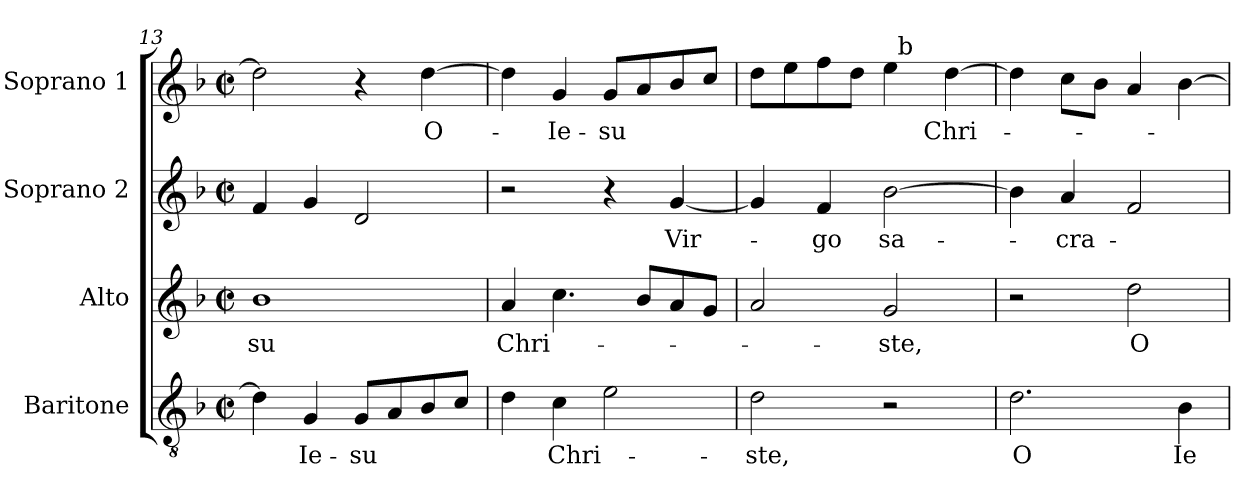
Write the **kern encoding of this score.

**kern	**text	**kern	**text	**kern	**text	**kern	**text
*part4	*part4	*part3	*part3	*part2	*part2	*part1	*part1
*staff4	*staff4	*staff3	*staff3	*staff2	*staff2	*staff1	*staff1
*I"Baritone	*	*I"Alto	*	*I"Soprano 2	*	*I"Soprano 1	*
*I'Bar	*	*I'A	*	*I'S 2	*	*I'S 1	*
!!LO:LB:g=z
*clefGv2	*	*clefG2	*	*clefG2	*	*clefG2	*
*k[b-]	*	*k[b-]	*	*k[b-]	*	*k[b-]	*
*F:	*	*F:	*	*F:	*	*F:	*
*M2/2	*	*M2/2	*	*M2/2	*	*M2/2	*
*met(c|)	*	*met(c|)	*	*met(c|)	*	*met(c|)	*
=13	=13	=13	=13	=13	=13	=13	=13
4d\]	.	1b-	-su	4f/	.	2dd\]	.
4G/	Ie-	.	.	4g/	.	.	.
8G/L	-su	.	.	2d/	.	4r	.
8A/	.	.	.	.	.	.	.
8B-/	.	.	.	.	.	[4dd\	O-
8c/J	.	.	.	.	.	.	.
=14	=14	=14	=14	=14	=14	=14	=14
4d\	.	4a/	Chri-	2r	.	4dd\]	.
4c\	Chri-	4.cc\	.	.	.	4g/	-Ie-
2e\	.	.	.	4r	.	8g/L	-su
.	.	8b-/L	.	.	.	8a/	.
.	.	8a/	.	[4g/	Vir-	8b-/	.
.	.	8g/J	.	.	.	8cc/J	.
=15	=15	=15	=15	=15	=15	=15	=15
*	*	*	*	*	*	*^	*
2d\	-ste,	2a/	.	4g/]	.	8dd\L	2ryy	.
.	.	.	.	.	.	8ee\	.	.
.	.	.	.	4f/	-go	8ff\	.	.
.	.	.	.	.	.	8dd\J	.	.
2r	.	2g/	-ste,	[2b-\	sa-	4ee\	32ryy	.
!	!	!	!	!	!	!	!LO:TX:a:t=b	!
.	.	.	.	.	.	.	4...ryy	.
.	.	.	.	.	.	[4dd\	.	Chri-
*	*	*	*	*	*	*v	*v	*
=16	=16	=16	=16	=16	=16	=16	=16
2.d\	O	2r	.	4b-\]	.	4dd\]	.
.	.	.	.	4a/	-cra-	8cc\L	.
.	.	.	.	.	.	8b-\J	.
.	.	2dd\	O	2f/	.	4a/	.
4B-\	Ie-	.	.	.	.	[4b-\	.
=	=	=	=	=	=	=	=
*-	*-	*-	*-	*-	*-	*-	*-
